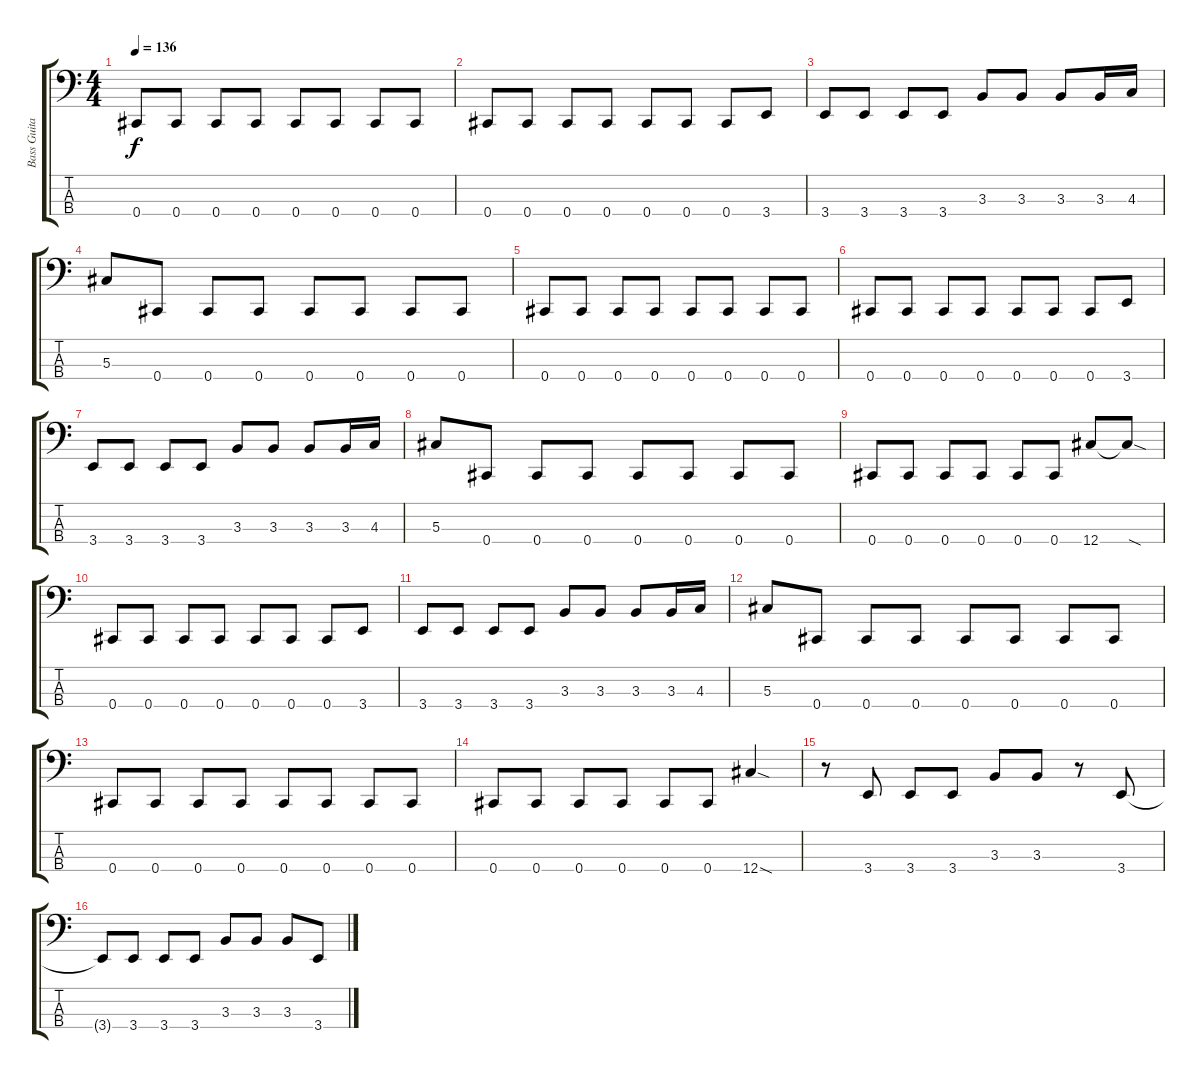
\track ("Bass Guitar" "Bass Guita") {instrument electricbassfinger}
\staff {score tabs}
\tuning (Gb2 Db2 Ab1 Db1) {hide}
\ts (4 4)
\tempo 136
\clef f4
\ks c
0.4.8{dy f} 0.4.8 0.4.8 0.4.8 0.4.8 0.4.8 0.4.8 0.4.8 |
0.4.8 0.4.8 0.4.8 0.4.8 0.4.8 0.4.8 0.4.8 3.4.8 |
3.4.8 3.4.8 3.4.8 3.4.8 3.3.8 3.3.8 3.3.8 3.3.16 4.3.16 |
5.3.8 0.4.8 0.4.8 0.4.8 0.4.8 0.4.8 0.4.8 0.4.8 |
0.4.8 0.4.8 0.4.8 0.4.8 0.4.8 0.4.8 0.4.8 0.4.8 |
0.4.8 0.4.8 0.4.8 0.4.8 0.4.8 0.4.8 0.4.8 3.4.8 |
3.4.8 3.4.8 3.4.8 3.4.8 3.3.8 3.3.8 3.3.8 3.3.16 4.3.16 |
5.3.8 0.4.8 0.4.8 0.4.8 0.4.8 0.4.8 0.4.8 0.4.8 |
0.4.8 0.4.8 0.4.8 0.4.8 0.4.8 0.4.8 12.4.8 12.4{sod t}.8 |
0.4.8 0.4.8 0.4.8 0.4.8 0.4.8 0.4.8 0.4.8 3.4.8 |
3.4.8 3.4.8 3.4.8 3.4.8 3.3.8 3.3.8 3.3.8 3.3.16 4.3.16 |
5.3.8 0.4.8 0.4.8 0.4.8 0.4.8 0.4.8 0.4.8 0.4.8 |
0.4.8 0.4.8 0.4.8 0.4.8 0.4.8 0.4.8 0.4.8 0.4.8 |
0.4.8 0.4.8 0.4.8 0.4.8 0.4.8 0.4.8 12.4{sod}.4 |
r.8 3.4.8 3.4.8 3.4.8 3.3.8 3.3.8 r.8 3.4.8 |
3.4{t}.8 3.4.8 3.4.8 3.4.8 3.3.8 3.3.8 3.3.8 3.4.8
